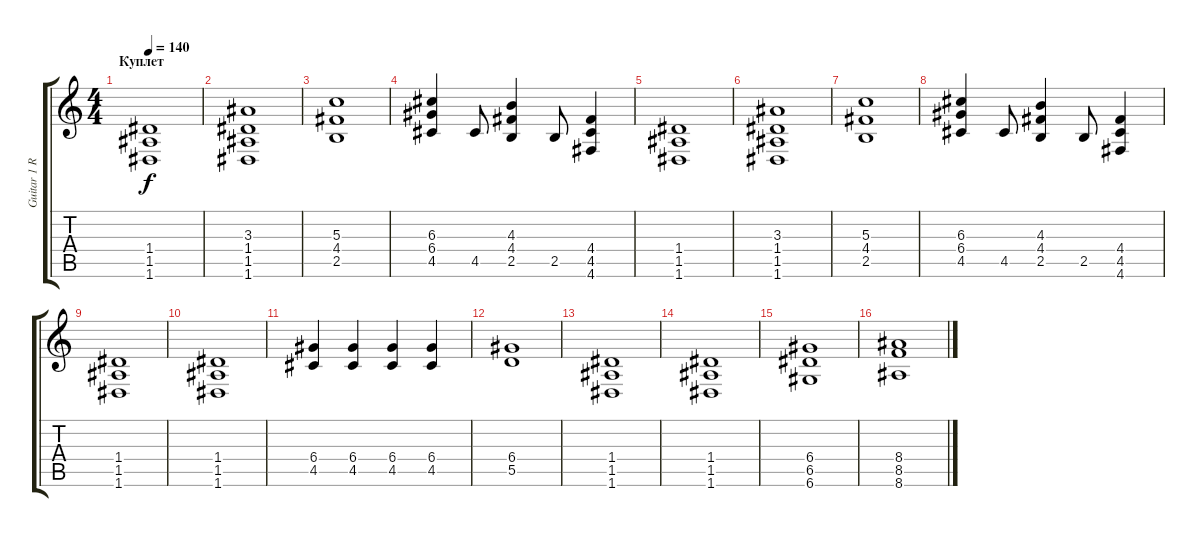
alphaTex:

\track ("Guitar 1 Ritm" "Guitar 1 R") {instrument acousticguitarnylon}
\staff {score tabs}
\tuning (E4 B3 G3 D3 A2 D2) {hide}
\ts (4 4)
\section ("" "Куплет")
\tempo 140
\clef g2
\ks c
(1.4 1.5 1.6).1{dy f} |
(3.3 1.4 1.5 1.6).1 |
(5.3 4.4 2.5).1 |
(6.3 6.4 4.5).4 4.5.8 (4.3 4.4 2.5).4 2.5.8 (4.4 4.5 4.6).4 |
(1.4 1.5 1.6).1 |
(3.3 1.4 1.5 1.6).1 |
(5.3 4.4 2.5).1 |
(6.3 6.4 4.5).4 4.5.8 (4.3 4.4 2.5).4 2.5.8 (4.4 4.5 4.6).4 |
(1.4 1.5 1.6).1 |
(1.4 1.5 1.6).1 |
(6.4 4.5).4 (6.4 4.5).4 (6.4 4.5).4 (6.4 4.5).4 |
(6.4 5.5).1 |
(1.4 1.5 1.6).1 |
(1.4 1.5 1.6).1 |
(6.4 6.5 6.6).1 |
(8.4 8.5 8.6).1
